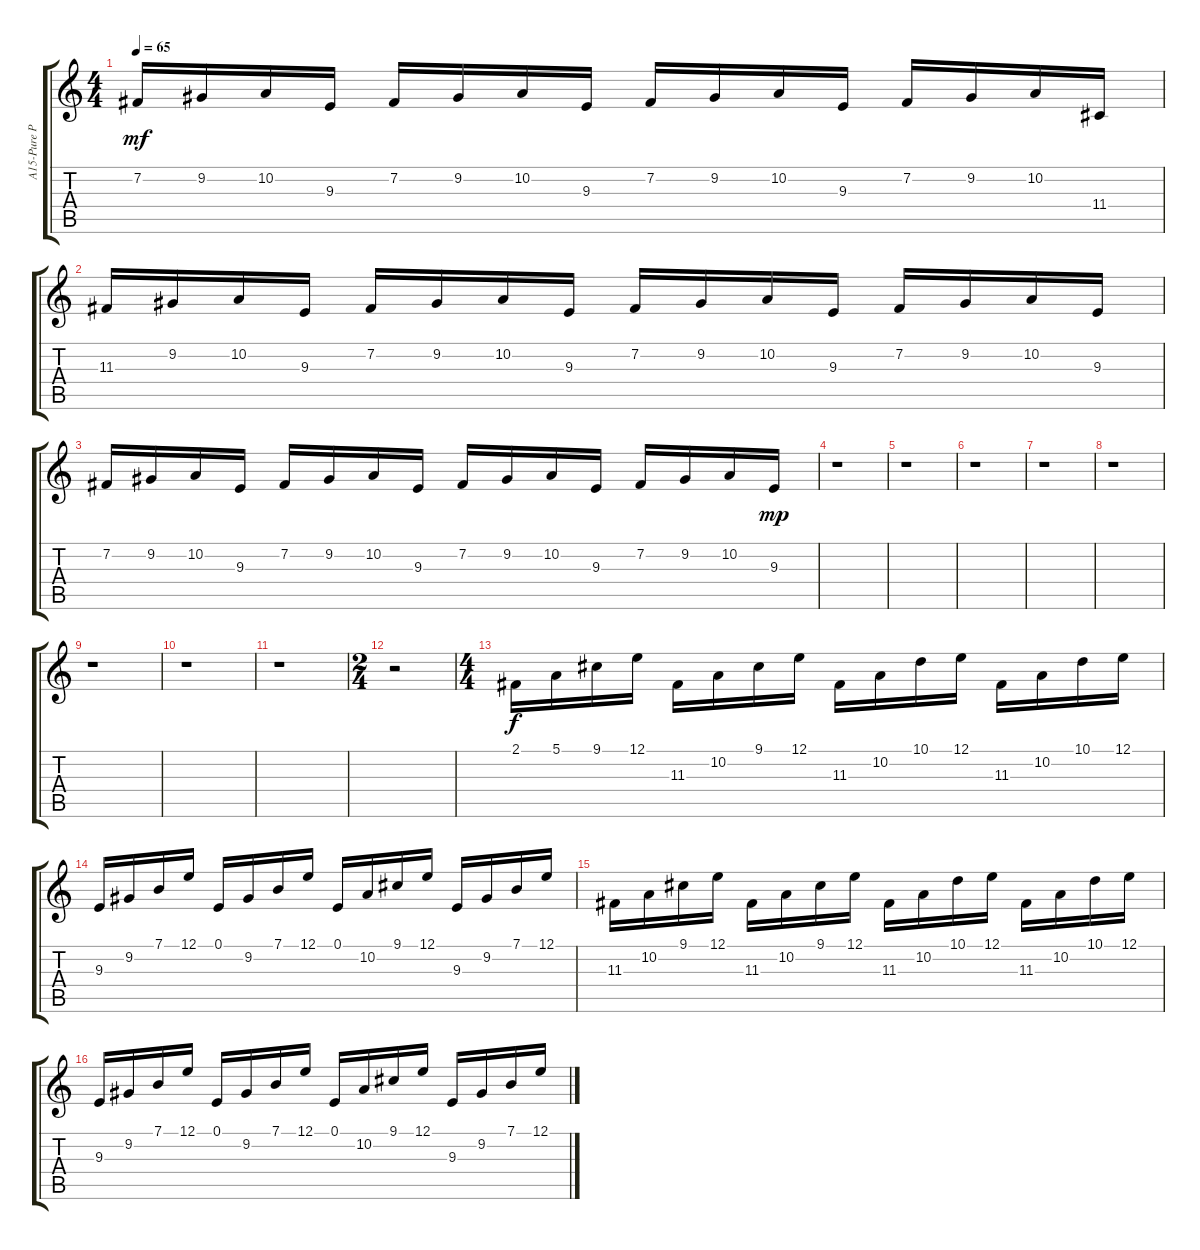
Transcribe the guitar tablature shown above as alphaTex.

\track ("A15-Pure PanLead" "A15-Pure P") {instrument brightacousticpiano}
\staff {score tabs}
\tuning (E4 B3 G3 D3 A2 E2) {hide}
\ts (4 4)
\tempo 65
\clef g2
\ks c
7.2.16{dy mf} 9.2.16 10.2.16 9.3.16 7.2.16 9.2.16 10.2.16 9.3.16 7.2.16 9.2.16 10.2.16 9.3.16 7.2.16 9.2.16 10.2.16 11.4.16 |
11.3.16 9.2.16 10.2.16 9.3.16 7.2.16 9.2.16 10.2.16 9.3.16 7.2.16 9.2.16 10.2.16 9.3.16 7.2.16 9.2.16 10.2.16 9.3.16 |
7.2.16 9.2.16 10.2.16 9.3.16 7.2.16 9.2.16 10.2.16 9.3.16 7.2.16 9.2.16 10.2.16 9.3.16 7.2.16 9.2.16 10.2.16 9.3.16{dy mp} |
r.1 |
r.1 |
r.1 |
r.1 |
r.1 |
r.1 |
r.1 |
r.1 |
\ts (2 4)
r.2 |
\ts (4 4)
2.1.16{dy f} 5.1.16 9.1.16 12.1.16 11.3.16 10.2.16 9.1.16 12.1.16 11.3.16 10.2.16 10.1.16 12.1.16 11.3.16 10.2.16 10.1.16 12.1.16 |
9.3.16 9.2.16 7.1.16 12.1.16 0.1.16 9.2.16 7.1.16 12.1.16 0.1.16 10.2.16 9.1.16 12.1.16 9.3.16 9.2.16 7.1.16 12.1.16 |
11.3.16 10.2.16 9.1.16 12.1.16 11.3.16 10.2.16 9.1.16 12.1.16 11.3.16 10.2.16 10.1.16 12.1.16 11.3.16 10.2.16 10.1.16 12.1.16 |
9.3.16 9.2.16 7.1.16 12.1.16 0.1.16 9.2.16 7.1.16 12.1.16 0.1.16 10.2.16 9.1.16 12.1.16 9.3.16 9.2.16 7.1.16 12.1.16
